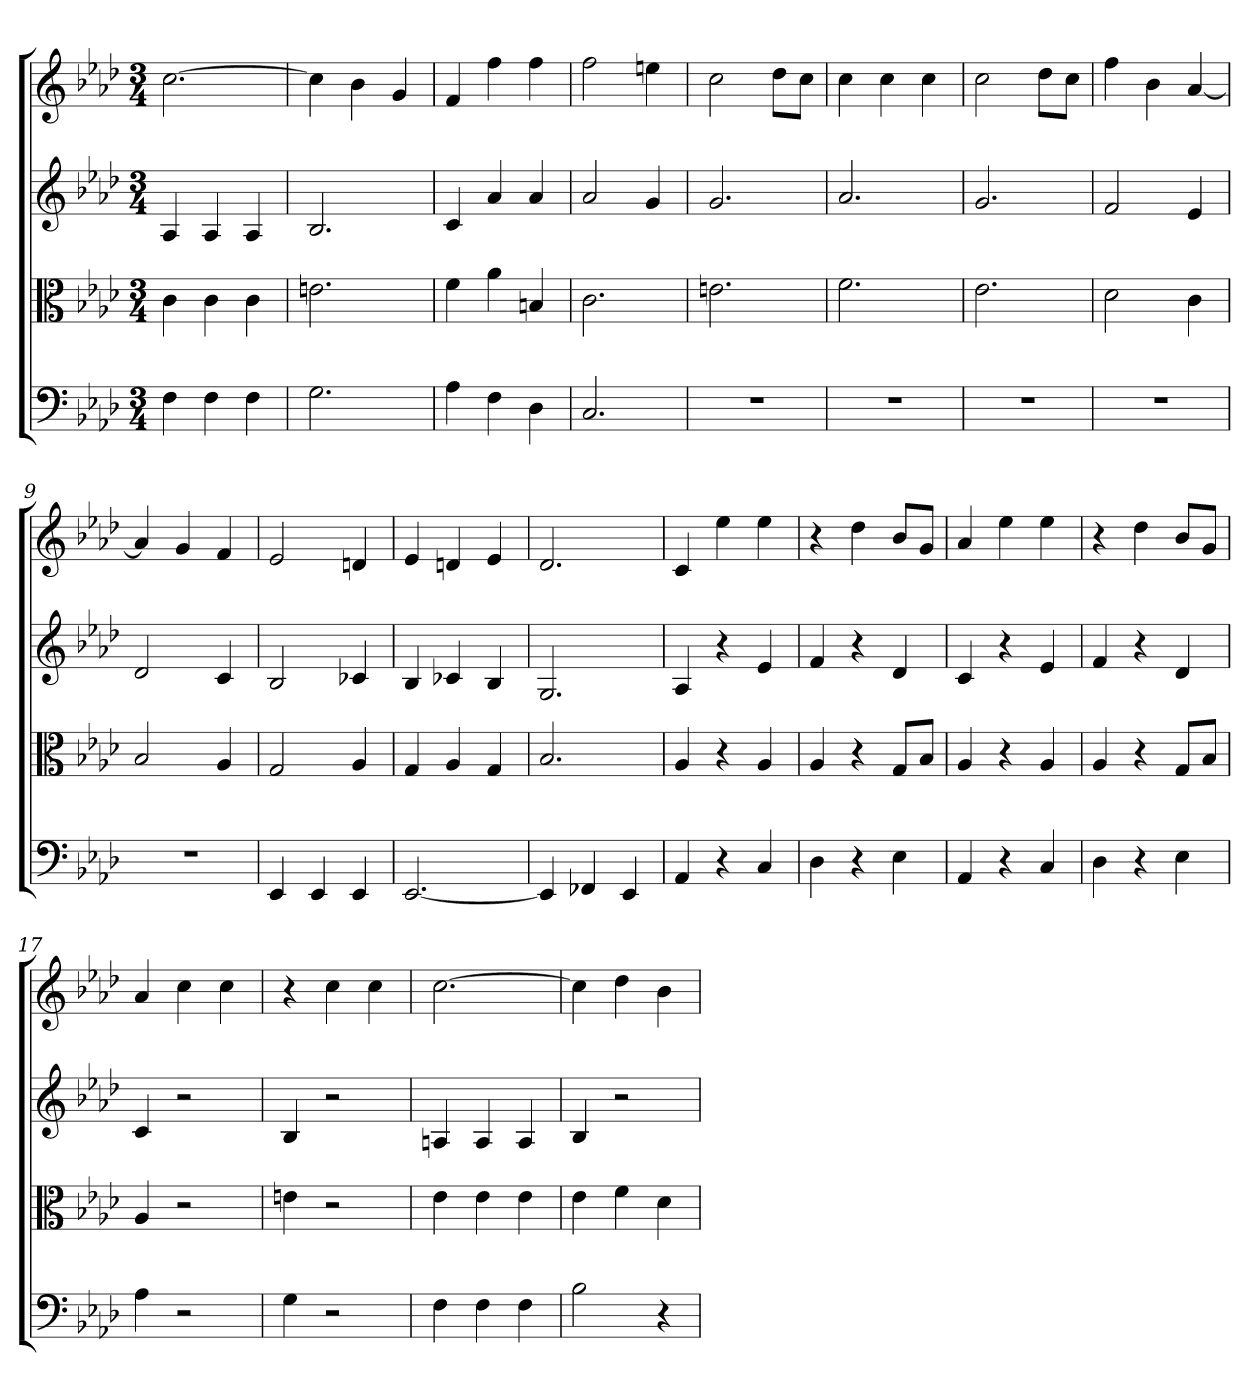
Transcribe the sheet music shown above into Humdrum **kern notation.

**kern	**kern	**kern	**kern
*part4	*part3	*part2	*part1
*staff4	*staff3	*staff2	*staff1
*clefF4	*clefC3	*clefG2	*clefG2
*k[b-e-a-d-]	*k[b-e-a-d-]	*k[b-e-a-d-]	*k[b-e-a-d-]
*M3/4	*M3/4	*M3/4	*M3/4
=1	=1	=1	=1
4F	4c	4A-	[2.cc
4F	4c	4A-	.
4F	4c	4A-	.
=2	=2	=2	=2
2.G	2.en	2.B-	4cc]
.	.	.	4b-
.	.	.	4g
=3	=3	=3	=3
4A-	4f	4c	4f
4F	4a-	4a-	4ff
4D-	4Bn	4a-	4ff
=4	=4	=4	=4
2.C	2.c	2a-	2ff
.	.	4g	4een
=5	=5	=5	=5
2.r	2.en	2.g	2cc
.	.	.	8dd-L
.	.	.	8ccJ
=6	=6	=6	=6
2.r	2.f	2.a-	4cc
.	.	.	4cc
.	.	.	4cc
=7	=7	=7	=7
2.r	2.e-	2.g	2cc
.	.	.	8dd-L
.	.	.	8ccJ
=8	=8	=8	=8
2.r	2d-	2f	4ff
.	.	.	4b-
.	4c	4e-	[4a-
=9	=9	=9	=9
2.r	2B-	2d-	4a-]
.	.	.	4g
.	4A-	4c	4f
=10	=10	=10	=10
4EE-	2G	2B-	2e-
4EE-	.	.	.
4EE-	4A-	4c-X	4dn
=11	=11	=11	=11
[2.EE-	4G	4B-	4e-
.	4A-	4c-X	4dn
.	4G	4B-	4e-
=12	=12	=12	=12
4EE-]	2.B-	2.G	2.d-
4FF-X	.	.	.
4EE-	.	.	.
=13	=13	=13	=13
4AA-	4A-	4A-	4c
4r	4r	4r	4ee-
4C	4A-	4e-	4ee-
=14	=14	=14	=14
4D-	4A-	4f	4r
4r	4r	4r	4dd-
4E-	8GL	4d-	8b-L
.	8B-J	.	8gJ
=15	=15	=15	=15
4AA-	4A-	4c	4a-
4r	4r	4r	4ee-
4C	4A-	4e-	4ee-
=16	=16	=16	=16
4D-	4A-	4f	4r
4r	4r	4r	4dd-
4E-	8GL	4d-	8b-L
.	8B-J	.	8gJ
=17	=17	=17	=17
4A-	4A-	4c	4a-
2r	2r	2r	4cc
.	.	.	4cc
=18	=18	=18	=18
4G	4en	4B-	4r
2r	2r	2r	4cc
.	.	.	4cc
=19	=19	=19	=19
4F	4e-	4An	[2.cc
4F	4e-	4A	.
4F	4e-	4A	.
=20	=20	=20	=20
2B-	4e-	4B-	4cc]
.	4f	2r	4dd-
4r	4d-	.	4b-
=	=	=	=
*-	*-	*-	*-
